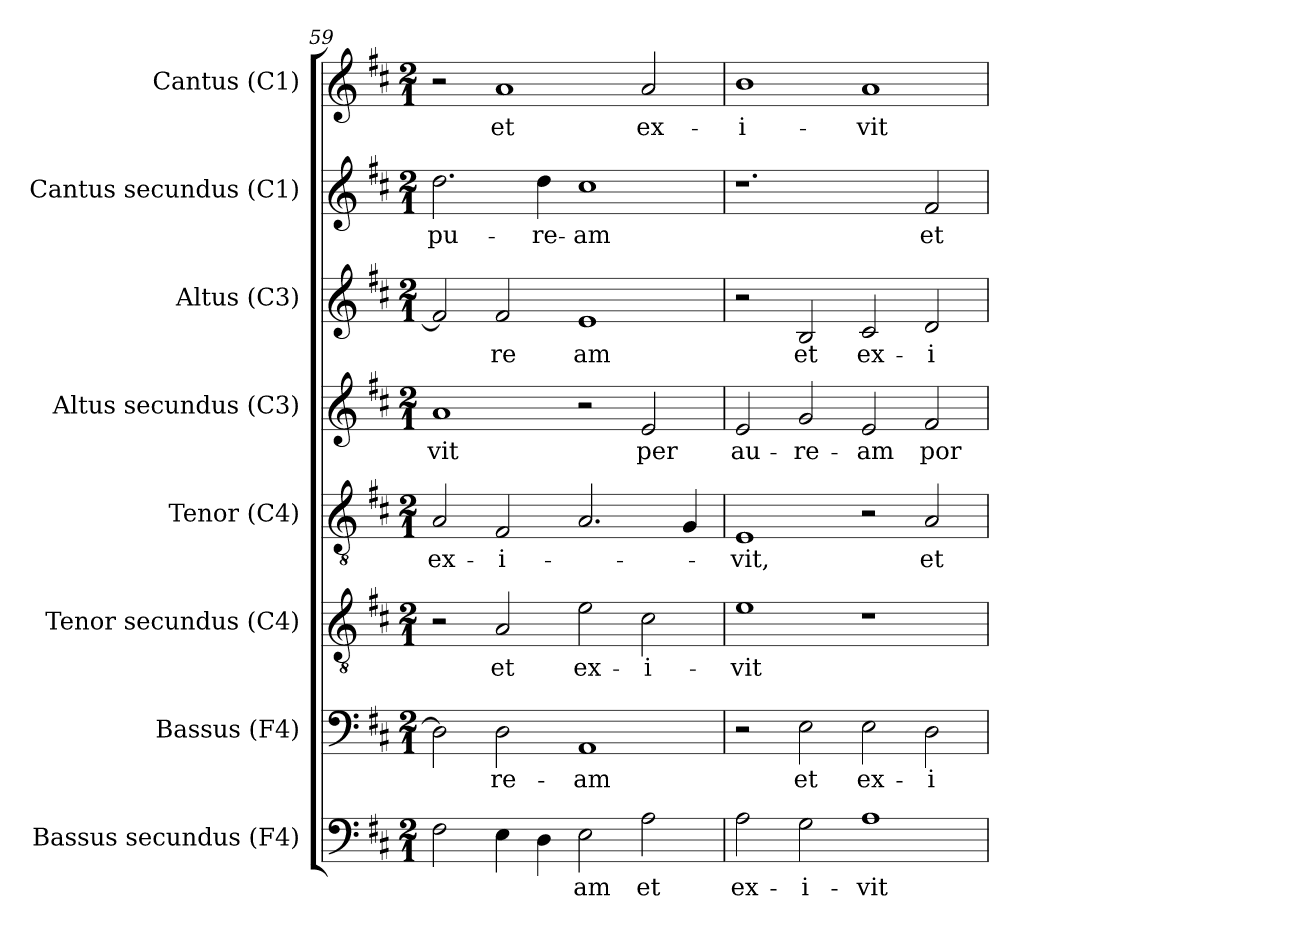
**kern	**text	**kern	**text	**kern	**text	**kern	**text	**kern	**text	**kern	**text	**kern	**text	**kern	**text
*part8	*part8	*part7	*part7	*part6	*part6	*part5	*part5	*part4	*part4	*part3	*part3	*part2	*part2	*part1	*part1
*staff8	*staff8	*staff7	*staff7	*staff6	*staff6	*staff5	*staff5	*staff4	*staff4	*staff3	*staff3	*staff2	*staff2	*staff1	*staff1
*I"Bassus secundus (F4)	*	*I"Bassus (F4)	*	*I"Tenor secundus (C4)	*	*I"Tenor (C4)	*	*I"Altus secundus (C3)	*	*I"Altus (C3)	*	*I"Cantus secundus (C1)	*	*I"Cantus (C1)	*
*I'B2	*	*I'B.	*	*I'T2	*	*I'T.	*	*I'A2	*	*I'A.	*	*I'C2	*	*I'C.	*
*clefF4	*	*clefF4	*	*clefGv2	*	*clefGv2	*	*clefG2	*	*clefG2	*	*clefG2	*	*clefG2	*
*	*	*	*	*	*	*ITrd7c12	*	*	*	*	*	*	*	*	*
*k[f#c#]	*	*k[f#c#]	*	*k[f#c#]	*	*k[f#c#]	*	*k[f#c#]	*	*k[f#c#]	*	*k[f#c#]	*	*k[f#c#]	*
*D:	*	*D:	*	*D:	*	*D:	*	*D:	*	*D:	*	*D:	*	*D:	*
*M2/1	*	*M2/1	*	*M2/1	*	*M2/1	*	*M2/1	*	*M2/1	*	*M2/1	*	*M2/1	*
=59	=59	=59	=59	=59	=59	=59	=59	=59	=59	=59	=59	=59	=59	=59	=59
!	!	!	!	!	!	!	!LO:LY:b:color=#000000	!	!	!	!	!	!	!	!
!	!	!	!	!	!	!	!	!	!LO:LY:b:color=#000000	!	!	!	!	!	!
!	!	!	!	!	!	!	!	!	!	!	!	!	!LO:LY:b:color=#000000	!	!
2F#i\	.	2Di\]	.	2r	.	2AAi/	ex-	1ai	-vit	2f#i/]	.	2.ddi\	-pu-	2r	.
!	!	!	!LO:LY:b:color=#000000	!	!	!	!	!	!	!	!	!	!	!	!
!	!	!	!	!	!LO:LY:b:color=#000000	!	!	!	!	!	!	!	!	!	!
!	!	!	!	!	!	!	!LO:LY:b:color=#000000	!	!	!	!	!	!	!	!
!	!	!	!	!	!	!	!	!	!	!	!LO:LY:b:color=#000000	!	!	!	!
!	!	!	!	!	!	!	!	!	!	!	!	!	!	!	!LO:LY:b:color=#000000
4Ei\	.	2Di\	-re-	2Ai/	et	2FF#i/	-i-	.	.	2f#i/	-re	.	.	1ai	et
!	!	!	!	!	!	!	!	!	!	!	!	!	!LO:LY:b:color=#000000	!	!
4Di\	.	.	.	.	.	.	.	.	.	.	.	4ddi\	-re-	.	.
!	!LO:LY:b:color=#000000	!	!	!	!	!	!	!	!	!	!	!	!	!	!
!	!	!	!LO:LY:b:color=#000000	!	!	!	!	!	!	!	!	!	!	!	!
!	!	!	!	!	!LO:LY:b:color=#000000	!	!	!	!	!	!	!	!	!	!
!	!	!	!	!	!	!	!	!	!	!	!LO:LY:b:color=#000000	!	!	!	!
!	!	!	!	!	!	!	!	!	!	!	!	!	!LO:LY:b:color=#000000	!	!
2Ei\	-am	1AAi	-am	2ei\	ex-	2.AAi/	.	2r	.	1ei	am	1cc#i	-am	.	.
!	!LO:LY:b:color=#000000	!	!	!	!	!	!	!	!	!	!	!	!	!	!
!	!	!	!	!	!LO:LY:b:color=#000000	!	!	!	!	!	!	!	!	!	!
!	!	!	!	!	!	!	!	!	!LO:LY:b:color=#000000	!	!	!	!	!	!
!	!	!	!	!	!	!	!	!	!	!	!	!	!	!	!LO:LY:b:color=#000000
2Ai\	et	.	.	2c#i\	-i-	.	.	2ei/	per	.	.	.	.	2ai/	ex-
.	.	.	.	.	.	4GGi/	.	.	.	.	.	.	.	.	.
=60	=60	=60	=60	=60	=60	=60	=60	=60	=60	=60	=60	=60	=60	=60	=60
!	!LO:LY:b:color=#000000	!	!	!	!	!	!	!	!	!	!	!	!	!	!
!	!	!	!	!	!LO:LY:b:color=#000000	!	!	!	!	!	!	!	!	!	!
!	!	!	!	!	!	!	!LO:LY:b:color=#000000	!	!	!	!	!	!	!	!
!	!	!	!	!	!	!	!	!	!LO:LY:b:color=#000000	!	!	!	!	!	!
!	!	!	!	!	!	!	!	!	!	!	!	!	!	!	!LO:LY:b:color=#000000
2Ai\	ex-	2r	.	1ei	-vit	1EEi	-vit,	2ei/	au-	2r	.	1.r	.	1bi	-i-
!	!LO:LY:b:color=#000000	!	!	!	!	!	!	!	!	!	!	!	!	!	!
!	!	!	!LO:LY:b:color=#000000	!	!	!	!	!	!	!	!	!	!	!	!
!	!	!	!	!	!	!	!	!	!LO:LY:b:color=#000000	!	!	!	!	!	!
!	!	!	!	!	!	!	!	!	!	!	!LO:LY:b:color=#000000	!	!	!	!
2Gi\	-i-	2Ei\	et	.	.	.	.	2gi/	-re-	2Bi/	et	.	.	.	.
!	!LO:LY:b:color=#000000	!	!	!	!	!	!	!	!	!	!	!	!	!	!
!	!	!	!LO:LY:b:color=#000000	!	!	!	!	!	!	!	!	!	!	!	!
!	!	!	!	!	!	!	!	!	!LO:LY:b:color=#000000	!	!	!	!	!	!
!	!	!	!	!	!	!	!	!	!	!	!LO:LY:b:color=#000000	!	!	!	!
!	!	!	!	!	!	!	!	!	!	!	!	!	!	!	!LO:LY:b:color=#000000
1Ai	-vit	2Ei\	ex-	1r	.	2r	.	2ei/	-am	2c#i/	ex-	.	.	1ai	-vit
!	!	!	!LO:LY:b:color=#000000	!	!	!	!	!	!	!	!	!	!	!	!
!	!	!	!	!	!	!	!LO:LY:b:color=#000000	!	!	!	!	!	!	!	!
!	!	!	!	!	!	!	!	!	!LO:LY:b:color=#000000	!	!	!	!	!	!
!	!	!	!	!	!	!	!	!	!	!	!LO:LY:b:color=#000000	!	!	!	!
!	!	!	!	!	!	!	!	!	!	!	!	!	!LO:LY:b:color=#000000	!	!
.	.	2Di\	-i-	.	.	2AAi/	et	2f#i/	por-	2di/	-i-	2f#i/	et	.	.
=	=	=	=	=	=	=	=	=	=	=	=	=	=	=	=
*-	*-	*-	*-	*-	*-	*-	*-	*-	*-	*-	*-	*-	*-	*-	*-
